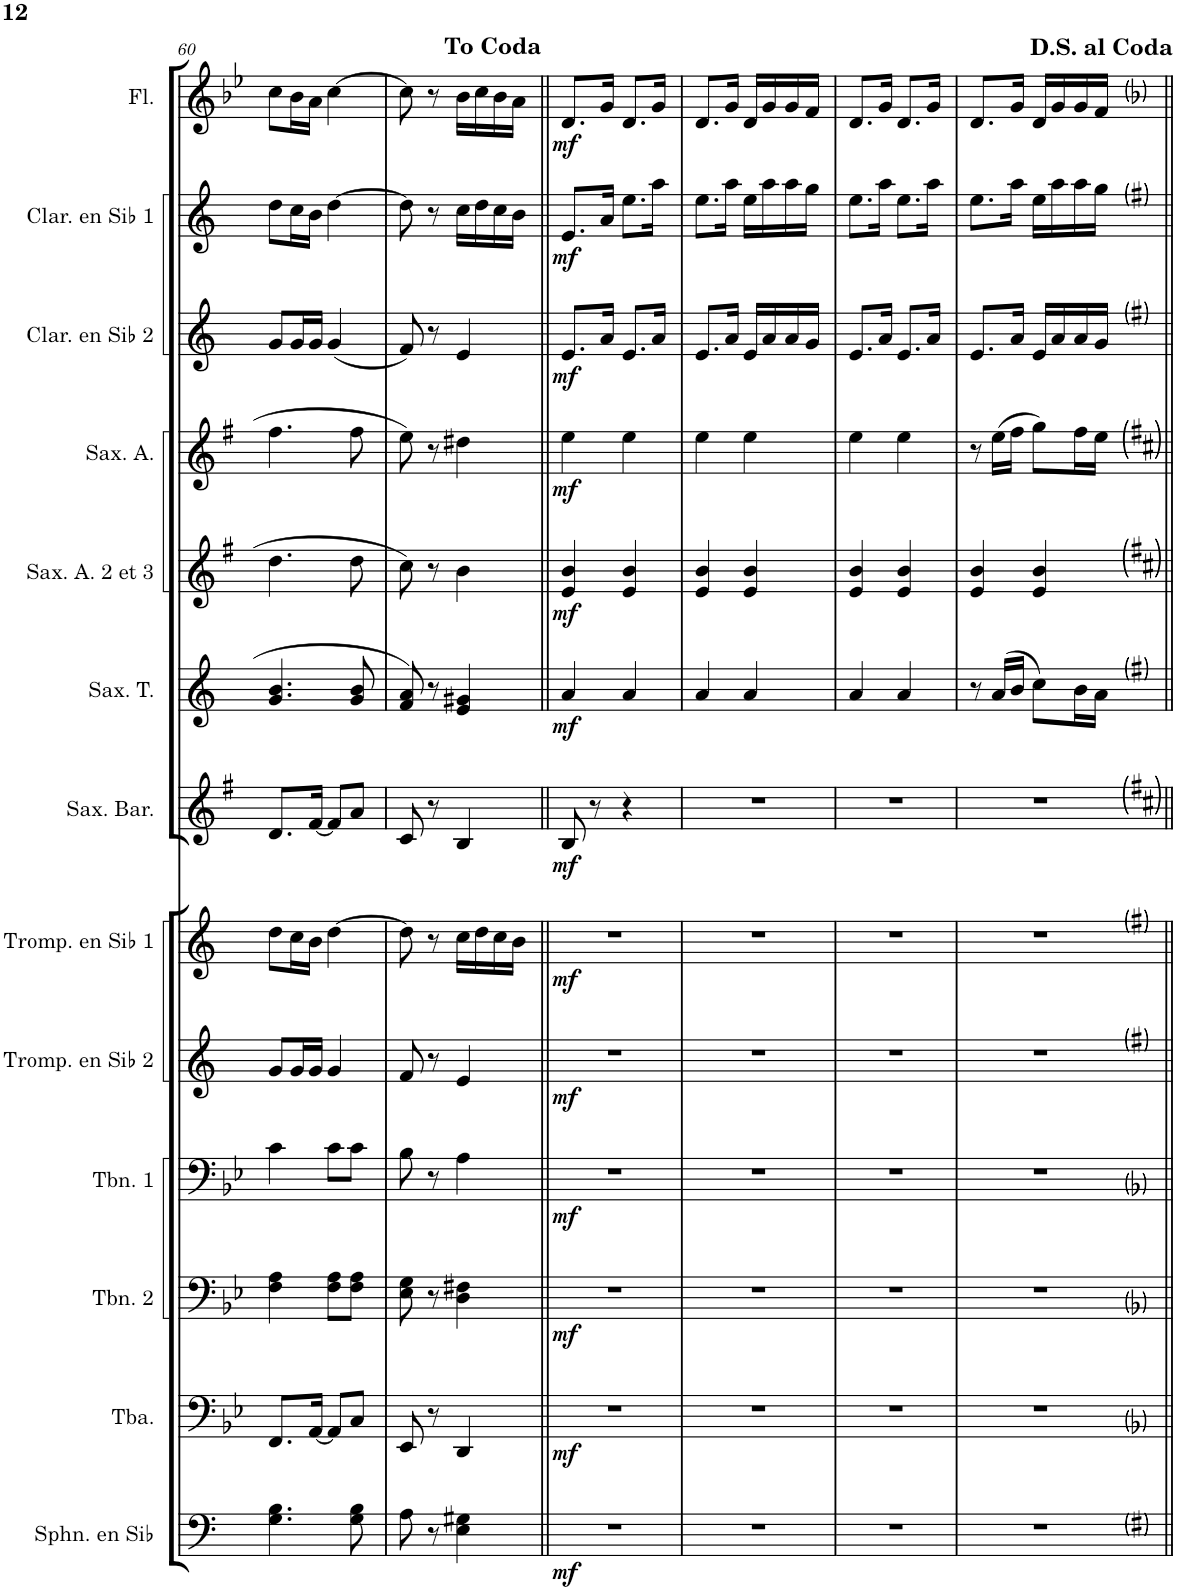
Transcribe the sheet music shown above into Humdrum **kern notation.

**kern	**dynam	**kern	**dynam	**kern	**dynam	**kern	**dynam	**kern	**dynam	**kern	**dynam	**kern	**dynam	**kern	**dynam	**kern	**dynam	**kern	**dynam	**kern	**dynam	**kern	**dynam	**kern	**dynam
*part13	*part13	*part12	*part12	*part11	*part11	*part10	*part10	*part9	*part9	*part8	*part8	*part7	*part7	*part6	*part6	*part5	*part5	*part4	*part4	*part3	*part3	*part2	*part2	*part1	*part1
*staff13	*staff13	*staff12	*staff12	*staff11	*staff11	*staff10	*staff10	*staff9	*staff9	*staff8	*staff8	*staff7	*staff7	*staff6	*staff6	*staff5	*staff5	*staff4	*staff4	*staff3	*staff3	*staff2	*staff2	*staff1	*staff1
*I"Sousaphone en Sib	*	*I"Tuba	*	*I"Trombone 2	*	*I"Trombone 1	*	*I"Trompette en Sib 2	*	*I"Trompette en Sib 1	*	*I"Saxophone Baryton	*	*I"Saxophone Ténor	*	*I"Saxophone Alto 2 et 3	*	*I"Saxophone Alto	*	*I"Clarinette en Sib 2	*	*I"Clarinette en Sib 1	*	*I"Flûte	*
*I'Sphn. en Sib	*	*I'Tba.	*	*I'Tbn. 2	*	*I'Tbn. 1	*	*I'Tromp. en Sib 2	*	*I'Tromp. en Sib 1	*	*I'Sax. Bar.	*	*I'Sax. T.	*	*I'Sax. A. 2 et 3	*	*I'Sax. A.	*	*I'Clar. en Sib 2	*	*I'Clar. en Sib 1	*	*I'Fl.	*
!!LO:PB:g=z
*clefF4	*	*clefF4	*	*clefF4	*	*clefF4	*	*clefG2	*	*clefG2	*	*clefG2	*	*clefG2	*	*clefG2	*	*clefG2	*	*clefG2	*	*clefG2	*	*clefG2	*
*Trd8c14	*	*	*	*	*	*	*	*Trd1c2	*	*Trd1c2	*	*Trd12c21	*	*Trd8c14	*	*Trd5c9	*	*Trd5c9	*	*Trd1c2	*	*Trd1c2	*	*	*
*k[]	*	*k[b-e-]	*	*k[b-e-]	*	*k[b-e-]	*	*k[]	*	*k[]	*	*k[f#]	*	*k[]	*	*k[f#]	*	*k[f#]	*	*k[]	*	*k[]	*	*k[b-e-]	*
*M2/4	*	*M2/4	*	*M2/4	*	*M2/4	*	*M2/4	*	*M2/4	*	*M2/4	*	*M2/4	*	*M2/4	*	*M2/4	*	*M2/4	*	*M2/4	*	*M2/4	*
=60	=60	=60	=60	=60	=60	=60	=60	=60	=60	=60	=60	=60	=60	=60	=60	=60	=60	=60	=60	=60	=60	=60	=60	=60	=60
4.G\ 4.B\	.	8.FF/L	.	4F\ 4A\	.	4c\	.	8g/L	.	8dd\L	.	8.d/L	.	4.g/ 4.b/	.	4.dd\	.	4.ff#\	.	8g/L	.	8dd\L	.	8cc\L	.
.	.	.	.	.	.	.	.	16g/L	.	16cc\L	.	.	.	.	.	.	.	.	.	16g/L	.	16cc\L	.	16b-\L	.
.	.	[16AA/Jk	.	.	.	.	.	16g/JJ	.	16b\JJ	.	[16f#/Jk	.	.	.	.	.	.	.	16g/JJ	.	16b\JJ	.	16a\JJ	.
.	.	8AA/L]	.	8F\ 8A\L	.	8c\L	.	4g/	.	[4dd\	.	8f#/L]	.	.	.	.	.	.	.	(4g/	.	[4dd\	.	[4cc\	.
8G\ 8B\	.	8C/J	.	8F\ 8A\J	.	8c\J	.	.	.	.	.	8a/J	.	8g/ 8b/	.	8dd\	.	8ff#\	.	.	.	.	.	.	.
=61	=61	=61	=61	=61	=61	=61	=61	=61	=61	=61	=61	=61	=61	=61	=61	=61	=61	=61	=61	=61	=61	=61	=61	=61	=61
8A\	.	8EE-/	.	8E-\ 8G\	.	8B-\	.	8f/	.	8dd\]	.	8c/	.	8f/ 8a/	.	8cc\	.	8ee\	.	8f/)	.	8dd\]	.	8cc\]	.
8r	.	8r	.	8r	.	8r	.	8r	.	8r	.	8r	.	8r	.	8r	.	8r	.	8r	.	8r	.	8r	.
4E\ 4G#X\	.	4DD/	.	4D\ 4F#X\	.	4A\	.	4e/	.	16cc\LL	.	4B/	.	4e/ 4g#X/	.	4b\	.	4dd#X\	.	4e/	.	16cc\LL	.	16b-\LL	.
.	.	.	.	.	.	.	.	.	.	16dd\	.	.	.	.	.	.	.	.	.	.	.	16dd\	.	16cc\	.
.	.	.	.	.	.	.	.	.	.	16cc\	.	.	.	.	.	.	.	.	.	.	.	16cc\	.	16b-\	.
.	.	.	.	.	.	.	.	.	.	16b\JJ	.	.	.	.	.	.	.	.	.	.	.	16b\JJ	.	16a\JJ	.
!	!	!	!	!	!	!	!	!	!	!	!	!	!	!	!	!	!	!	!	!	!	!	!	!LO:TX:a:t=<b>To Coda</b>	!
=62||	=62||	=62||	=62||	=62||	=62||	=62||	=62||	=62||	=62||	=62||	=62||	=62||	=62||	=62||	=62||	=62||	=62||	=62||	=62||	=62||	=62||	=62||	=62||	=62||	=62||
!	!LO:DY:b	!	!LO:DY:b	!	!LO:DY:b	!	!LO:DY:b	!	!LO:DY:b	!	!LO:DY:b	!	!LO:DY:b	!	!LO:DY:b	!	!LO:DY:b	!	!LO:DY:b	!	!LO:DY:b	!	!LO:DY:b	!	!LO:DY:b
2r	mf	2r	mf	2r	mf	2r	mf	2r	mf	2r	mf	8B/	mf	4a/	mf	4e/ 4b/	mf	4ee\	mf	8.e/L	mf	8.e/L	mf	8.d/L	mf
.	.	.	.	.	.	.	.	.	.	.	.	8r	.	.	.	.	.	.	.	.	.	.	.	.	.
.	.	.	.	.	.	.	.	.	.	.	.	.	.	.	.	.	.	.	.	16a/Jk	.	16a/Jk	.	16g/Jk	.
.	.	.	.	.	.	.	.	.	.	.	.	4r	.	4a/	.	4e/ 4b/	.	4ee\	.	8.e/L	.	8.ee\L	.	8.d/L	.
.	.	.	.	.	.	.	.	.	.	.	.	.	.	.	.	.	.	.	.	16a/Jk	.	16aa\Jk	.	16g/Jk	.
=63	=63	=63	=63	=63	=63	=63	=63	=63	=63	=63	=63	=63	=63	=63	=63	=63	=63	=63	=63	=63	=63	=63	=63	=63	=63
2r	.	2r	.	2r	.	2r	.	2r	.	2r	.	2r	.	4a/	.	4e/ 4b/	.	4ee\	.	8.e/L	.	8.ee\L	.	8.d/L	.
.	.	.	.	.	.	.	.	.	.	.	.	.	.	.	.	.	.	.	.	16a/Jk	.	16aa\Jk	.	16g/Jk	.
.	.	.	.	.	.	.	.	.	.	.	.	.	.	4a/	.	4e/ 4b/	.	4ee\	.	16e/LL	.	16ee\LL	.	16d/LL	.
.	.	.	.	.	.	.	.	.	.	.	.	.	.	.	.	.	.	.	.	16a/	.	16aa\	.	16g/	.
.	.	.	.	.	.	.	.	.	.	.	.	.	.	.	.	.	.	.	.	16a/	.	16aa\	.	16g/	.
.	.	.	.	.	.	.	.	.	.	.	.	.	.	.	.	.	.	.	.	16g/JJ	.	16gg\JJ	.	16f/JJ	.
=64	=64	=64	=64	=64	=64	=64	=64	=64	=64	=64	=64	=64	=64	=64	=64	=64	=64	=64	=64	=64	=64	=64	=64	=64	=64
2r	.	2r	.	2r	.	2r	.	2r	.	2r	.	2r	.	4a/	.	4e/ 4b/	.	4ee\	.	8.e/L	.	8.ee\L	.	8.d/L	.
.	.	.	.	.	.	.	.	.	.	.	.	.	.	.	.	.	.	.	.	16a/Jk	.	16aa\Jk	.	16g/Jk	.
.	.	.	.	.	.	.	.	.	.	.	.	.	.	4a/	.	4e/ 4b/	.	4ee\	.	8.e/L	.	8.ee\L	.	8.d/L	.
.	.	.	.	.	.	.	.	.	.	.	.	.	.	.	.	.	.	.	.	16a/Jk	.	16aa\Jk	.	16g/Jk	.
=65	=65	=65	=65	=65	=65	=65	=65	=65	=65	=65	=65	=65	=65	=65	=65	=65	=65	=65	=65	=65	=65	=65	=65	=65	=65
2r	.	2r	.	2r	.	2r	.	2r	.	2r	.	2r	.	8r	.	4e/ 4b/	.	8r	.	8.e/L	.	8.ee\L	.	8.d/L	.
.	.	.	.	.	.	.	.	.	.	.	.	.	.	(16a/LL	.	.	.	(16ee\LL	.	.	.	.	.	.	.
.	.	.	.	.	.	.	.	.	.	.	.	.	.	16b/JJ	.	.	.	16ff#\JJ	.	16a/Jk	.	16aa\Jk	.	16g/Jk	.
.	.	.	.	.	.	.	.	.	.	.	.	.	.	8cc\L)	.	4e/ 4b/	.	8gg\L)	.	16e/LL	.	16ee\LL	.	16d/LL	.
.	.	.	.	.	.	.	.	.	.	.	.	.	.	.	.	.	.	.	.	16a/	.	16aa\	.	16g/	.
.	.	.	.	.	.	.	.	.	.	.	.	.	.	16b\L	.	.	.	16ff#\L	.	16a/	.	16aa\	.	16g/	.
.	.	.	.	.	.	.	.	.	.	.	.	.	.	16a\JJ	.	.	.	16ee\JJ	.	16g/JJ	.	16gg\JJ	.	16f/JJ	.
!	!	!	!	!	!	!	!	!	!	!	!	!	!	!	!	!	!	!	!	!	!	!	!	!LO:TX:a:t=<b>D.S. al Coda</b>	!
=||	=||	=||	=||	=||	=||	=||	=||	=||	=||	=||	=||	=||	=||	=||	=||	=||	=||	=||	=||	=||	=||	=||	=||	=||	=||
*-	*-	*-	*-	*-	*-	*-	*-	*-	*-	*-	*-	*-	*-	*-	*-	*-	*-	*-	*-	*-	*-	*-	*-	*-	*-
